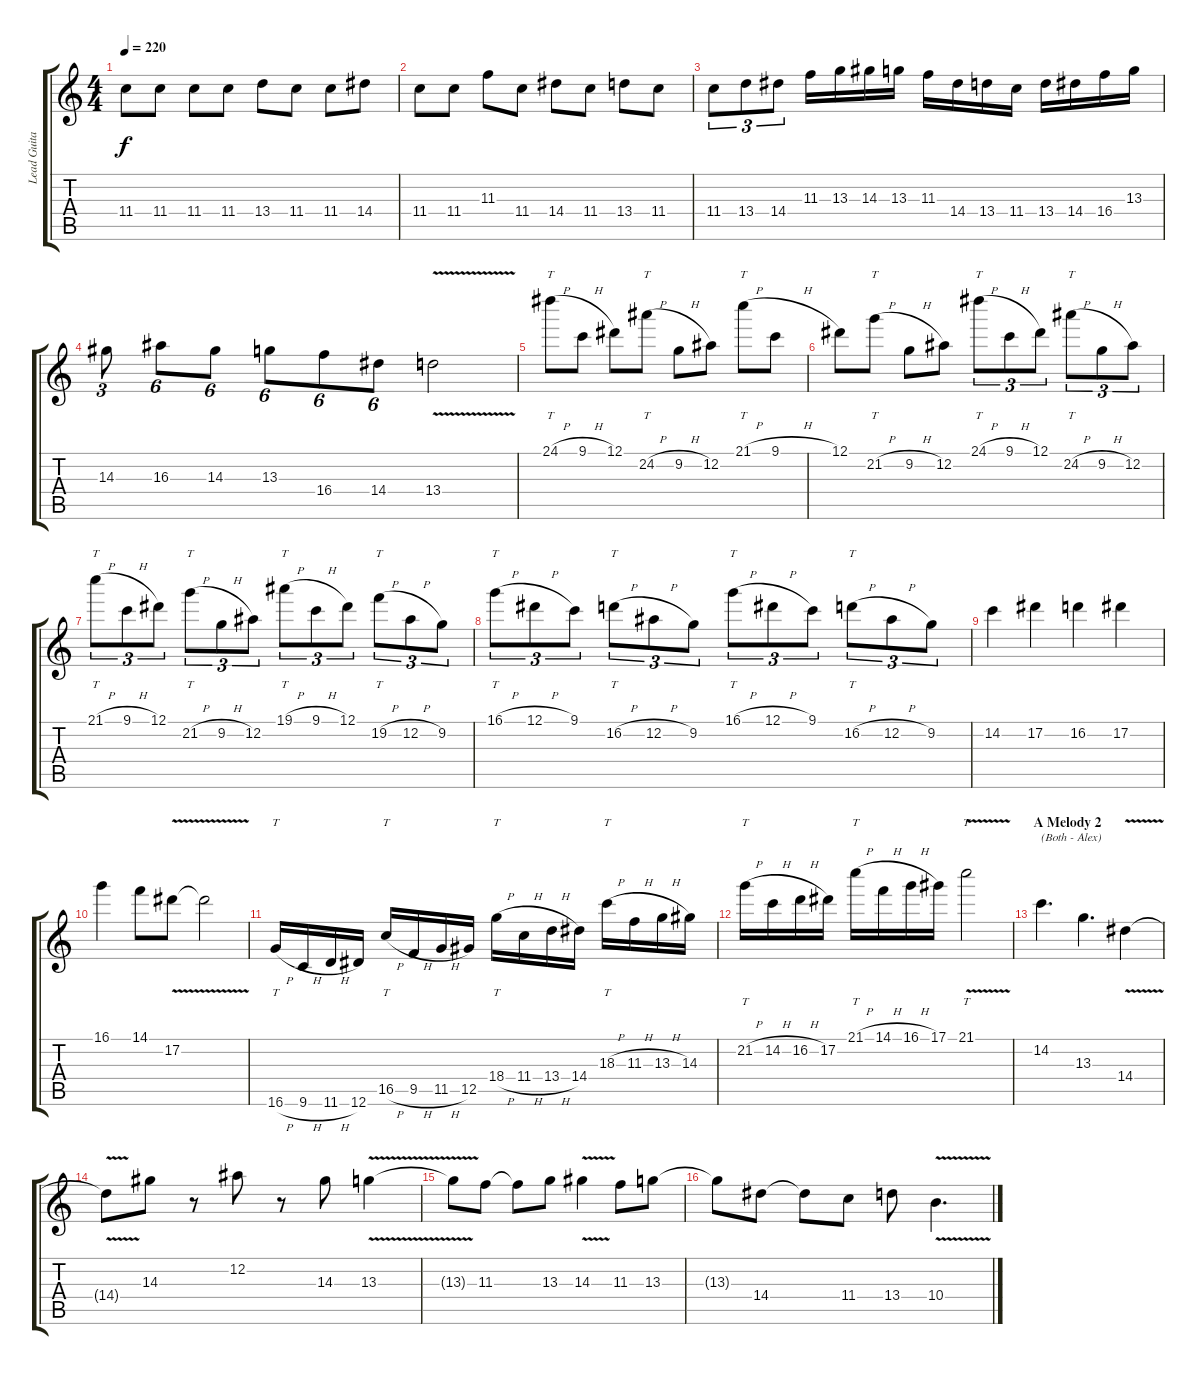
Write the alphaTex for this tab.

\track ("Lead Guitar 1" "Lead Guita") {instrument distortionguitar}
\staff {score tabs}
\tuning (Eb4 Bb3 Gb3 Db3 Ab2 Eb2) {hide}
\ts (4 4)
\tempo 220
\clef g2
\ks c
11.4.8{dy f} 11.4.8 11.4.8 11.4.8 13.4.8 11.4.8 11.4.8 14.4.8 |
11.4.8 11.4.8 11.3.8 11.4.8 14.4.8 11.4.8 13.4.8 11.4.8 |
11.4.8{tu (3 2)} 13.4.8{tu (3 2)} 14.4.8{tu (3 2)} 11.3.16 13.3.16 14.3.16 13.3.16 11.3.16 14.4.16 13.4.16 11.4.16 13.4.16 14.4.16 16.4.16 13.3.16 |
14.3.8{tu (3 2)} 16.3.8{tu (6 4)} 14.3.8{tu (6 4)} 13.3.8{tu (6 4)} 16.4.8{tu (6 4)} 14.4.8{tu (6 4)} 13.4{v}.2 |
24.1{h}.8{tt} 9.1{h}.8 12.1.8 24.2{h}.8{tt} 9.2{h}.8 12.2.8 21.1{h}.8{tt} 9.1{h}.8 |
12.1.8 21.2{h}.8{tt} 9.2{h}.8 12.2.8 24.1{h}.8{tt tu (3 2)} 9.1{h}.8{tu (3 2)} 12.1.8{tu (3 2)} 24.2{h}.8{tt tu (3 2)} 9.2{h}.8{tu (3 2)} 12.2.8{tu (3 2)} |
21.1{h}.8{tt tu (3 2)} 9.1{h}.8{tu (3 2)} 12.1.8{tu (3 2)} 21.2{h}.8{tt tu (3 2)} 9.2{h}.8{tu (3 2)} 12.2.8{tu (3 2)} 19.1{h}.8{tt tu (3 2)} 9.1{h}.8{tu (3 2)} 12.1.8{tu (3 2)} 19.2{h}.8{tt tu (3 2)} 12.2{h}.8{tu (3 2)} 9.2.8{tu (3 2)} |
16.1{h}.8{tt tu (3 2)} 12.1{h}.8{tu (3 2)} 9.1.8{tu (3 2)} 16.2{h}.8{tt tu (3 2)} 12.2{h}.8{tu (3 2)} 9.2.8{tu (3 2)} 16.1{h}.8{tt tu (3 2)} 12.1{h}.8{tu (3 2)} 9.1.8{tu (3 2)} 16.2{h}.8{tt tu (3 2)} 12.2{h}.8{tu (3 2)} 9.2.8{tu (3 2)} |
14.2.4 17.2.4 16.2.4 17.2.4 |
16.1.4 14.1.8 17.2{v}.8 17.2{t}.2 |
16.6{h}.16{tt} 9.6{h}.16 11.6{h}.16 12.6.16 16.5{h}.16{tt} 9.5{h}.16 11.5{h}.16 12.5.16 18.4{h}.16{tt} 11.4{h}.16 13.4{h}.16 14.4.16 18.3{h}.16{tt} 11.3{h}.16 13.3{h}.16 14.3.16 |
21.2{h}.16{tt} 14.2{h}.16 16.2{h}.16 17.2.16 21.1{h}.16{tt} 14.1{h}.16 16.1{h}.16 17.1.16 21.1{v}.2{tt} |
\section ("" "A Melody 2")
14.2.4{d txt "(Both - Alex)"} 13.3.4{d} 14.4{v}.4 |
14.4{t}.8 14.3.8 r.8 12.2.8 r.8 14.3.8 13.3{v}.4 |
13.3{t}.8 11.3.8 11.3{t}.8 13.3.8 14.3{v}.4 11.3.8 13.3.8 |
13.3{t}.8 14.4.8 14.4{t}.8 11.4.8 13.4.8 10.4{v}.4{d}
